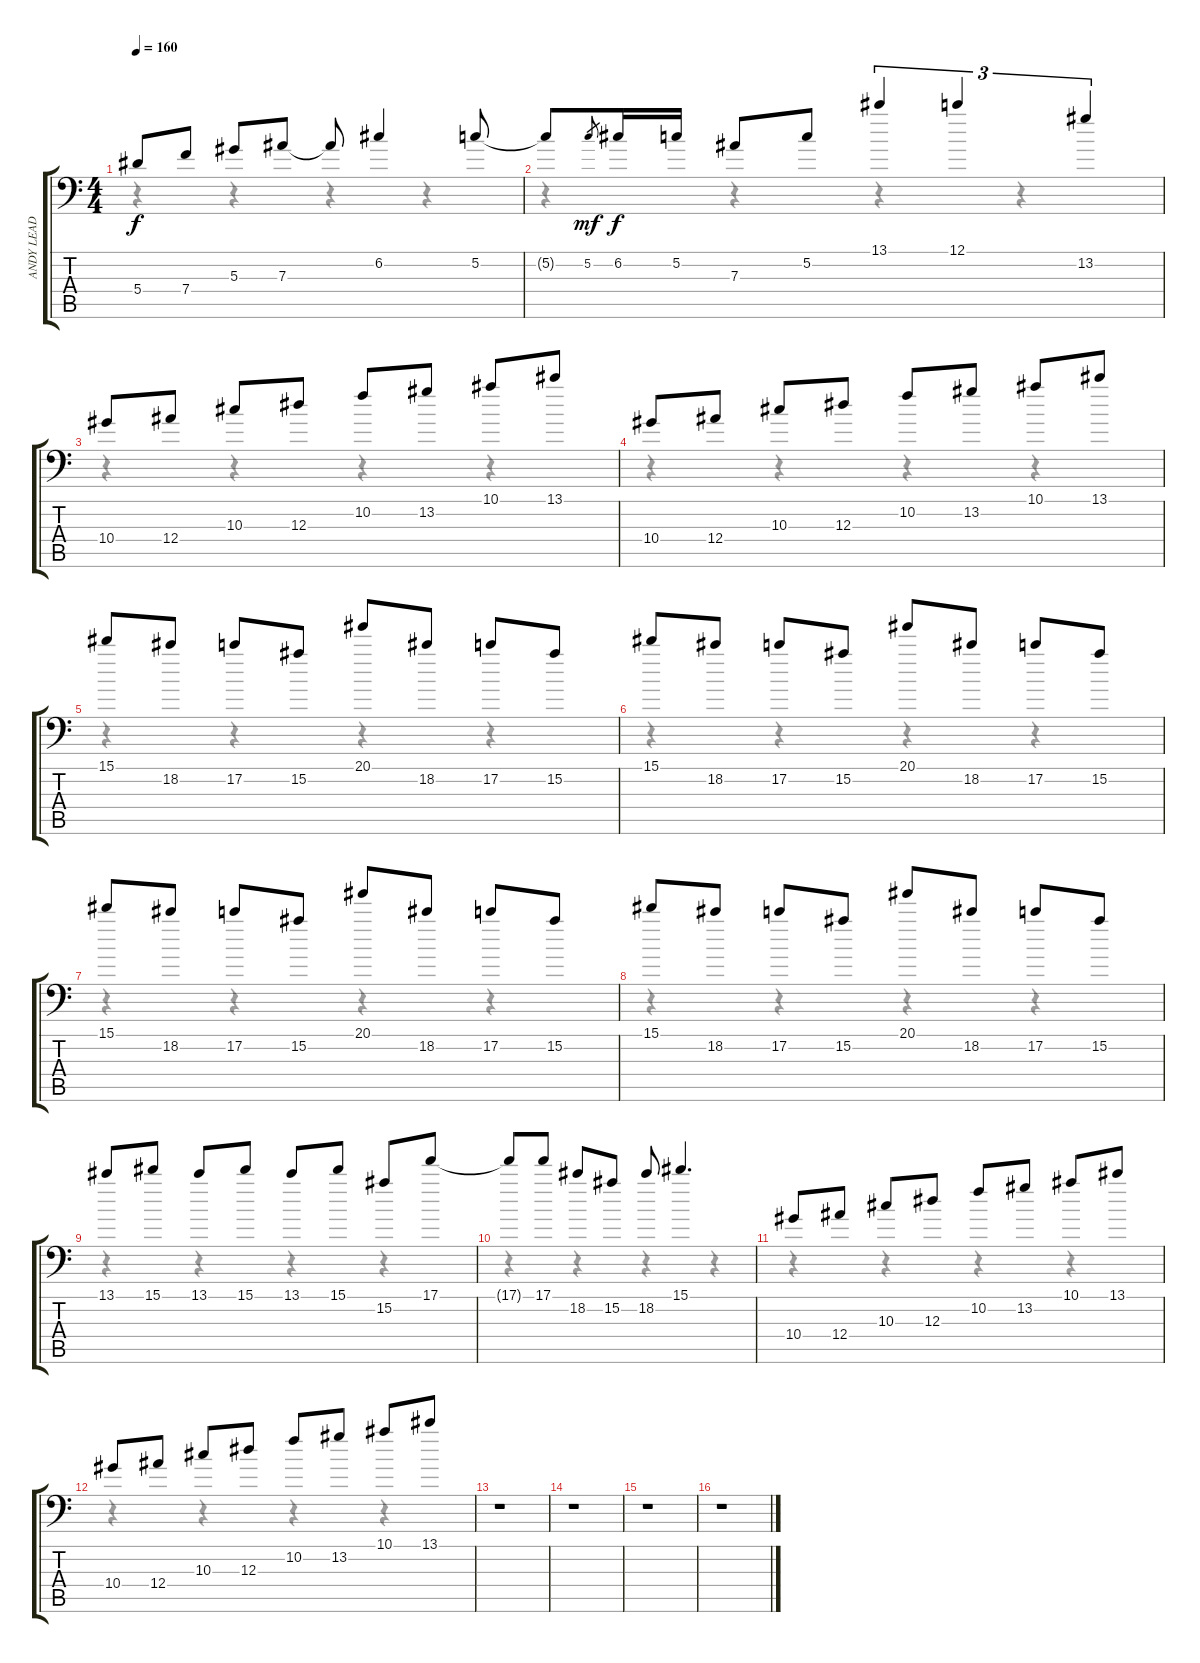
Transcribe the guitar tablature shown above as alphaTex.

\track ("ANDY LEAD LINE" "ANDY LEAD ") {instrument distortionguitar}
\staff {score tabs}
\tuning (C4 G3 Eb3 Bb2 F2 Bb1) {hide}
\voice
\ts (4 4)
\tempo 160
\clef f4
\ks c
5.4.8{dy f} 7.4.8 5.3.8 7.3.8 7.3{t}.8 6.2.4 5.2.8 |
5.2{t}.8 5.2.8{gr dy mf} 6.2.16{dy f} 5.2.16 7.3.8 5.2.8 13.1.4{tu (3 2)} 12.1.4{tu (3 2)} 13.2.4{tu (3 2)} |
10.4.8 12.4.8 10.3.8 12.3.8 10.2.8 13.2.8 10.1.8 13.1.8 |
10.4.8 12.4.8 10.3.8 12.3.8 10.2.8 13.2.8 10.1.8 13.1.8 |
15.1.8 18.2.8 17.2.8 15.2.8 20.1.8 18.2.8 17.2.8 15.2.8 |
15.1.8 18.2.8 17.2.8 15.2.8 20.1.8 18.2.8 17.2.8 15.2.8 |
15.1.8 18.2.8 17.2.8 15.2.8 20.1.8 18.2.8 17.2.8 15.2.8 |
15.1.8 18.2.8 17.2.8 15.2.8 20.1.8 18.2.8 17.2.8 15.2.8 |
13.1.8 15.1.8 13.1.8 15.1.8 13.1.8 15.1.8 15.2.8 17.1.8 |
17.1{t}.8 17.1.8 18.2.8 15.2.8 18.2.8 15.1.4{d} |
10.4.8 12.4.8 10.3.8 12.3.8 10.2.8 13.2.8 10.1.8 13.1.8 |
10.4.8 12.4.8 10.3.8 12.3.8 10.2.8 13.2.8 10.1.8 13.1.8 |
r.1 |
r.1 |
r.1 |
r.1
\voice
\clef f4
\ottava regular
\simile none
\ks c
r.4{dy f} r.4 r.4 r.4 |
r.4 r.4 r.4 r.4 |
r.4 r.4 r.4 r.4 |
r.4 r.4 r.4 r.4 |
r.4 r.4 r.4 r.4 |
r.4 r.4 r.4 r.4 |
r.4 r.4 r.4 r.4 |
r.4 r.4 r.4 r.4 |
r.4 r.4 r.4 r.4 |
r.4 r.4 r.4 r.4 |
r.4 r.4 r.4 r.4 |
r.4 r.4 r.4 r.4 |
|
|
|
